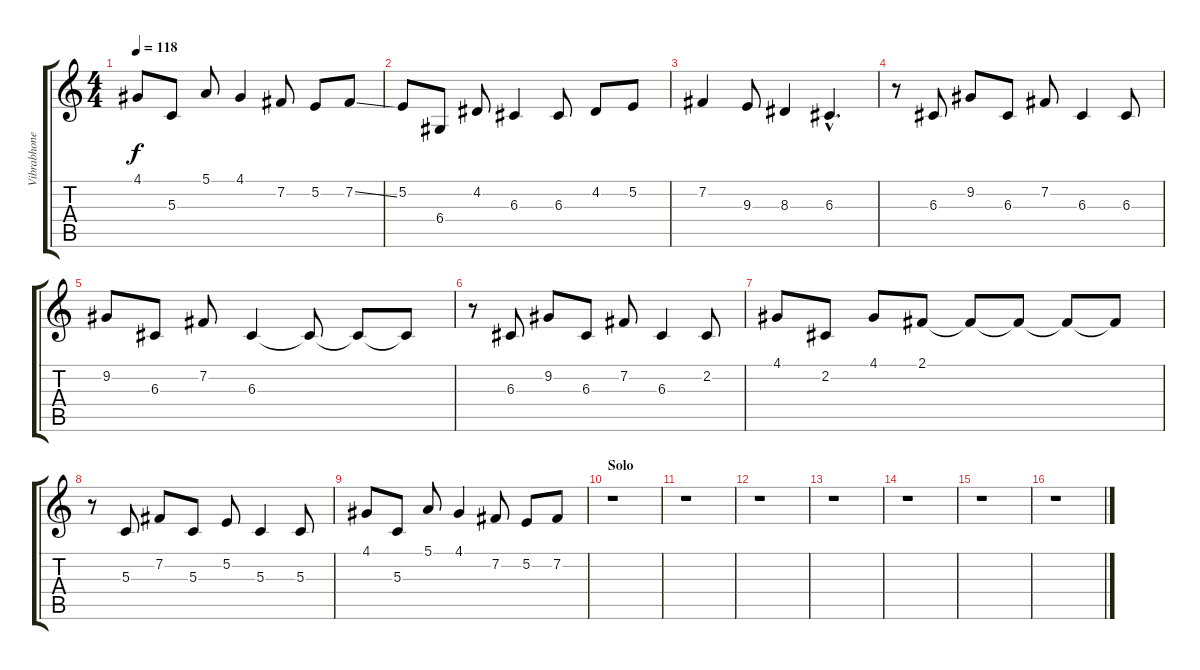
\track ("Vibrabhone" "Vibrabhone") {instrument vibraphone}
\staff {score tabs}
\tuning (E4 B3 G3 D3 A2 E2) {hide}
\ts (4 4)
\tempo 118
\clef g2
\ks c
4.1.8{dy f} 5.3.8 5.1.8 4.1.4 7.2.8 5.2.8 7.2{ss}.8 |
5.2.8 6.4.8 4.2.8 6.3.4 6.3.8 4.2.8 5.2.8 |
7.2.4 9.3.8 8.3.4 6.3{hac}.4{d} |
r.8 6.3.8 9.2.8 6.3.8 7.2.8 6.3.4 6.3.8 |
9.2.8 6.3.8 7.2.8 6.3.4 6.3{t}.8 6.3{t}.8 6.3{t}.8 |
r.8 6.3.8 9.2.8 6.3.8 7.2.8 6.3.4 2.2.8 |
4.1.8 2.2.8 4.1.8 2.1.8 2.1{t}.8 2.1{t}.8 2.1{t}.8 2.1{t}.8 |
r.8 5.3.8 7.2.8 5.3.8 5.2.8 5.3.4 5.3.8 |
4.1.8 5.3.8 5.1.8 4.1.4 7.2.8 5.2.8 7.2.8 |
\section ("" "Solo")
r.1 |
r.1 |
r.1 |
r.1 |
r.1 |
r.1 |
r.1
